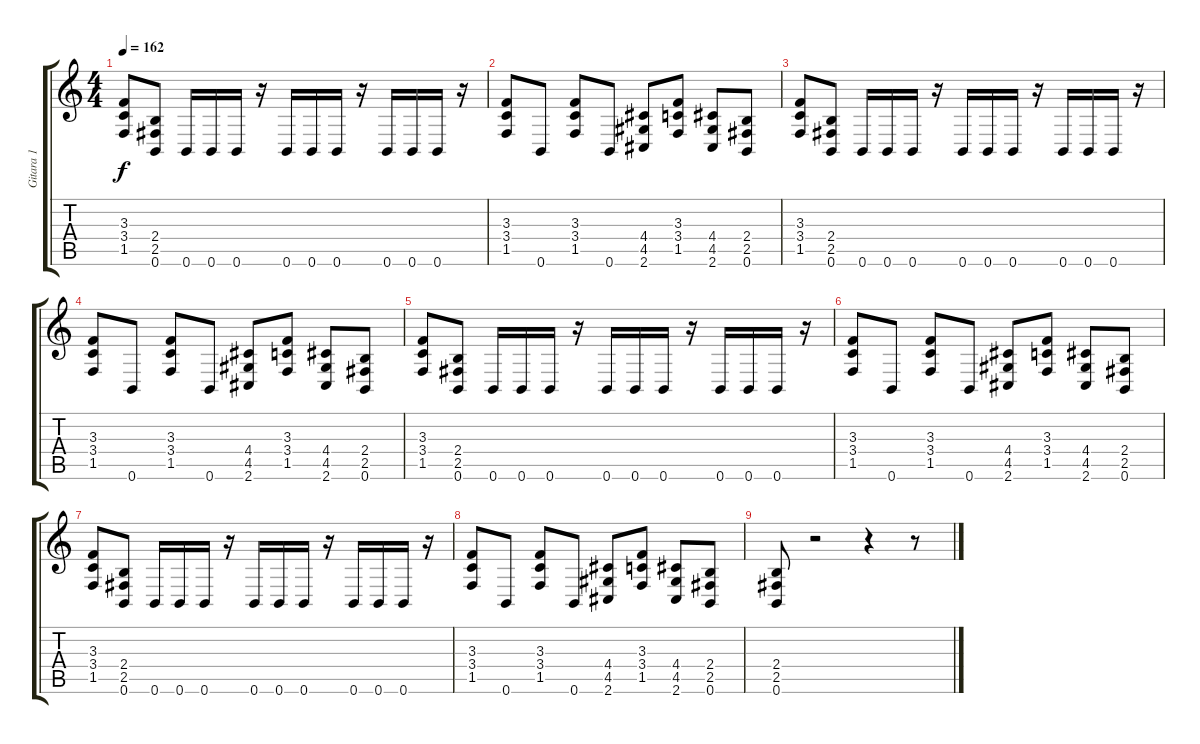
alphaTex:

\track ("Gitara 1" "Gitara 1") {instrument distortionguitar}
\staff {score tabs}
\tuning (B3 Gb3 D3 A2 E2 B1) {hide}
\ts (4 4)
\tempo 162
\clef g2
\ks c
(3.3 3.4 1.5).8{dy f} (2.4 2.5 0.6).8 0.6.16 0.6.16 0.6.16 r.16 0.6.16 0.6.16 0.6.16 r.16 0.6.16 0.6.16 0.6.16 r.16 |
(3.3 3.4 1.5).8 0.6.8 (3.3 3.4 1.5).8 0.6.8 (4.4 4.5 2.6).8 (3.3 3.4 1.5).8 (4.4 4.5 2.6).8 (2.4 2.5 0.6).8 |
(3.3 3.4 1.5).8 (2.4 2.5 0.6).8 0.6.16 0.6.16 0.6.16 r.16 0.6.16 0.6.16 0.6.16 r.16 0.6.16 0.6.16 0.6.16 r.16 |
(3.3 3.4 1.5).8 0.6.8 (3.3 3.4 1.5).8 0.6.8 (4.4 4.5 2.6).8 (3.3 3.4 1.5).8 (4.4 4.5 2.6).8 (2.4 2.5 0.6).8 |
(3.3 3.4 1.5).8 (2.4 2.5 0.6).8 0.6.16 0.6.16 0.6.16 r.16 0.6.16 0.6.16 0.6.16 r.16 0.6.16 0.6.16 0.6.16 r.16 |
(3.3 3.4 1.5).8 0.6.8 (3.3 3.4 1.5).8 0.6.8 (4.4 4.5 2.6).8 (3.3 3.4 1.5).8 (4.4 4.5 2.6).8 (2.4 2.5 0.6).8 |
(3.3 3.4 1.5).8 (2.4 2.5 0.6).8 0.6.16 0.6.16 0.6.16 r.16 0.6.16 0.6.16 0.6.16 r.16 0.6.16 0.6.16 0.6.16 r.16 |
(3.3 3.4 1.5).8 0.6.8 (3.3 3.4 1.5).8 0.6.8 (4.4 4.5 2.6).8 (3.3 3.4 1.5).8 (4.4 4.5 2.6).8 (2.4 2.5 0.6).8 |
(2.4 2.5 0.6).8 r.2 r.4 r.8
